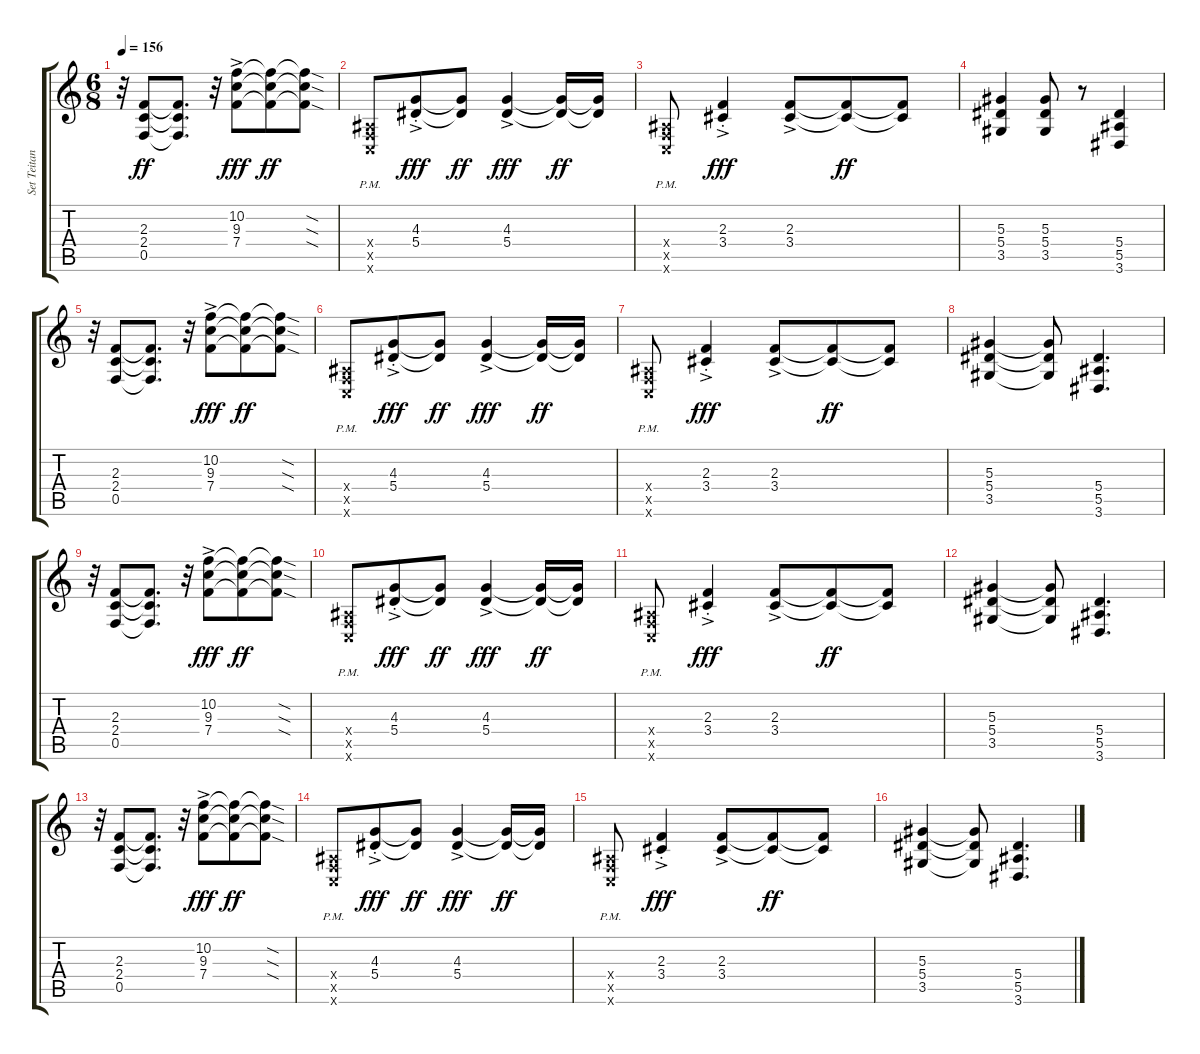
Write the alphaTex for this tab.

\track ("Set Teitan (Rhythm 2)" "Set Teitan") {instrument distortionguitar}
\staff {score tabs}
\tuning (C4 G3 Eb3 Bb2 F2 C2) {hide}
\ts (6 8)
\tempo 156
\clef g2
\ks c
r.32{dy ff} (2.3 2.4 0.5).8 (2.3{t} 2.4{t} 0.5{t}).8{d} r.32 (10.2{ac} 9.3{ac} 7.4{ac}).8{dy fff} (10.2{t} 9.3{t} 7.4{t}).8{dy ff} (10.2{sod t} 9.3{sod t} 7.4{sod t}).8 |
(0.4{pm x} 0.5{pm x} 0.6{pm x}).8 (4.3{st} 5.4{ac st}).8{dy fff} (4.3{t} 5.4{t}).8{dy ff} (4.3{ac} 5.4{ac}).4{dy fff} (4.3{t} 5.4{t}).16{dy ff} (4.3{t} 5.4{t}).16 |
(0.4{pm x} 0.5{pm x} 0.6{pm x}).8 (2.3{st} 3.4{ac st}).4{dy fff} (2.3{ac} 3.4{ac}).8 (2.3{t} 3.4{t}).8{dy ff} (2.3{t} 3.4{t}).8 |
(5.3 5.4 3.5).4 (5.3 5.4 3.5).8 r.8 (5.4 5.5 3.6).4 |
r.32 (2.3 2.4 0.5).8 (2.3{t} 2.4{t} 0.5{t}).8{d} r.32 (10.2{ac} 9.3{ac} 7.4{ac}).8{dy fff} (10.2{t} 9.3{t} 7.4{t}).8{dy ff} (10.2{sod t} 9.3{sod t} 7.4{sod t}).8 |
(0.4{pm x} 0.5{pm x} 0.6{pm x}).8 (4.3{st} 5.4{ac st}).8{dy fff} (4.3{t} 5.4{t}).8{dy ff} (4.3{ac} 5.4{ac}).4{dy fff} (4.3{t} 5.4{t}).16{dy ff} (4.3{t} 5.4{t}).16 |
(0.4{pm x} 0.5{pm x} 0.6{pm x}).8 (2.3{st} 3.4{ac st}).4{dy fff} (2.3{ac} 3.4{ac}).8 (2.3{t} 3.4{t}).8{dy ff} (2.3{t} 3.4{t}).8 |
(5.3 5.4 3.5).4 (5.3{t} 5.4{t} 3.5{t}).8 (5.4 5.5 3.6).4{d} |
r.32 (2.3 2.4 0.5).8 (2.3{t} 2.4{t} 0.5{t}).8{d} r.32 (10.2{ac} 9.3{ac} 7.4{ac}).8{dy fff} (10.2{t} 9.3{t} 7.4{t}).8{dy ff} (10.2{sod t} 9.3{sod t} 7.4{sod t}).8 |
(0.4{pm x} 0.5{pm x} 0.6{pm x}).8 (4.3{st} 5.4{ac st}).8{dy fff} (4.3{t} 5.4{t}).8{dy ff} (4.3{ac} 5.4{ac}).4{dy fff} (4.3{t} 5.4{t}).16{dy ff} (4.3{t} 5.4{t}).16 |
(0.4{pm x} 0.5{pm x} 0.6{pm x}).8 (2.3{st} 3.4{ac st}).4{dy fff} (2.3{ac} 3.4{ac}).8 (2.3{t} 3.4{t}).8{dy ff} (2.3{t} 3.4{t}).8 |
(5.3 5.4 3.5).4 (5.3{t} 5.4{t} 3.5{t}).8 (5.4 5.5 3.6).4{d} |
r.32 (2.3 2.4 0.5).8 (2.3{t} 2.4{t} 0.5{t}).8{d} r.32 (10.2{ac} 9.3{ac} 7.4{ac}).8{dy fff} (10.2{t} 9.3{t} 7.4{t}).8{dy ff} (10.2{sod t} 9.3{sod t} 7.4{sod t}).8 |
(0.4{pm x} 0.5{pm x} 0.6{pm x}).8 (4.3{st} 5.4{ac st}).8{dy fff} (4.3{t} 5.4{t}).8{dy ff} (4.3{ac} 5.4{ac}).4{dy fff} (4.3{t} 5.4{t}).16{dy ff} (4.3{t} 5.4{t}).16 |
(0.4{pm x} 0.5{pm x} 0.6{pm x}).8 (2.3{st} 3.4{ac st}).4{dy fff} (2.3{ac} 3.4{ac}).8 (2.3{t} 3.4{t}).8{dy ff} (2.3{t} 3.4{t}).8 |
(5.3 5.4 3.5).4 (5.3{t} 5.4{t} 3.5{t}).8 (5.4 5.5 3.6).4{d}
